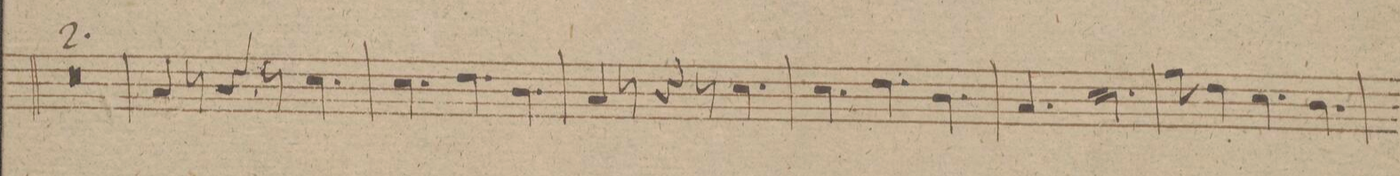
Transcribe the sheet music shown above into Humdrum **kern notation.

**kern	**dynam
*I"Trombone Tenore.	*
*clefC4	*
*k[f#]	*
*M9/8	*
8%18r	.
=62	=62
=63	=63
4G/	.
8r	.
4r	.
8r	.
4.B\	.
=64	=64
4.B\	.
4.c\	.
4.A\	.
=65	=65
4G/	.
8r	.
4r	.
8r	.
4.B\	.
=66	=66
4.B\	.
4.c\	.
4.A\	.
=67	=67
4.G/	.
2.B\	.
=68	=68
8e\	.
4c\	.
4.B\	.
4.A\	.
=69	=69
*-	*-
